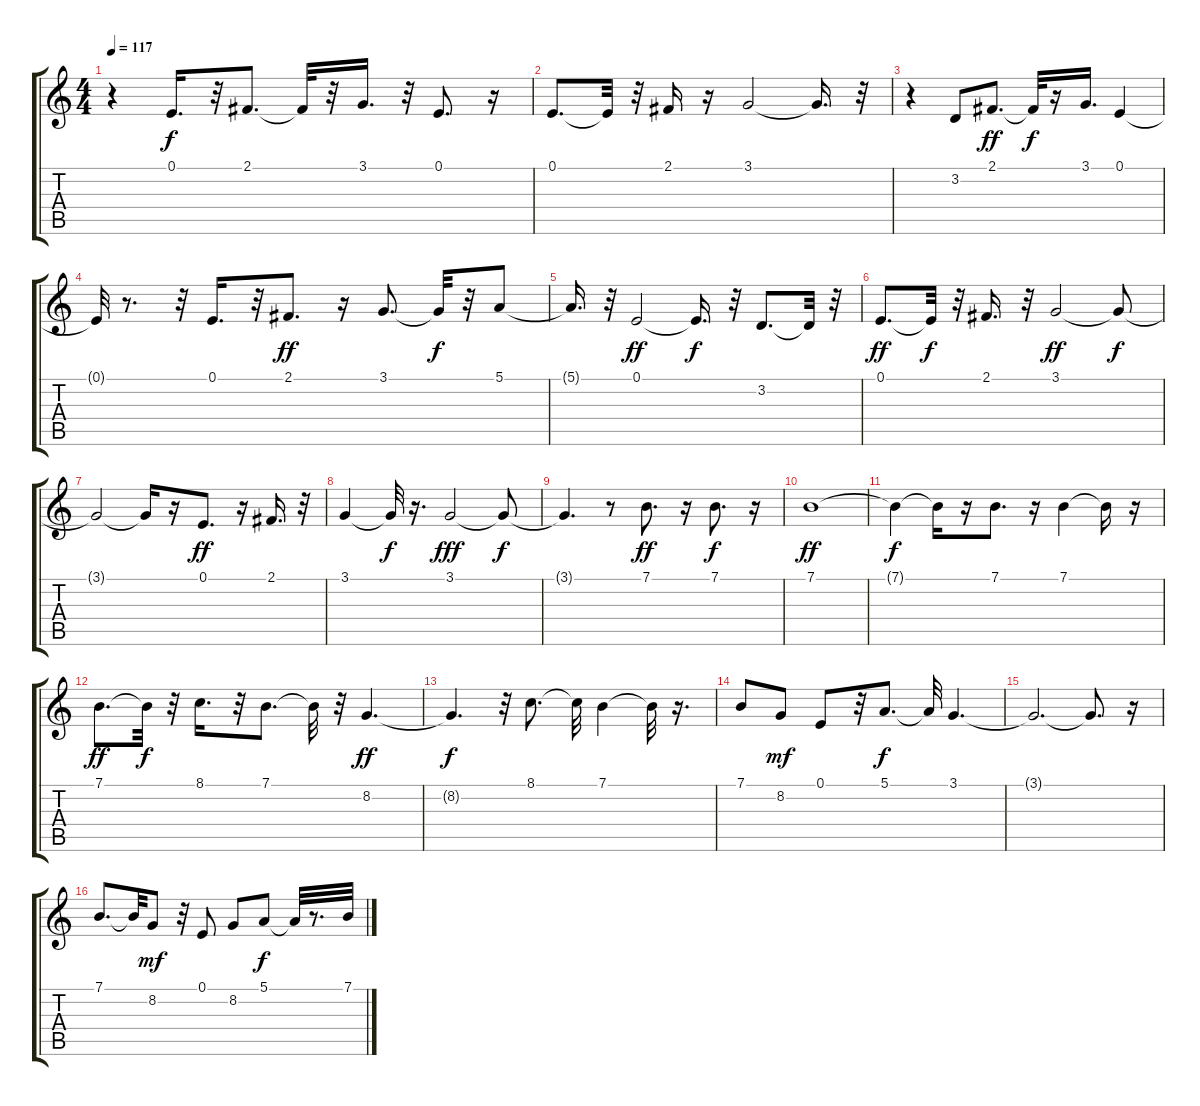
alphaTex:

\track "" {instrument pad7halo}
\staff {score tabs}
\tuning (E4 B3 G3 D3 A2 E2) {hide}
\ts (4 4)
\tempo 117
\clef g2
\ks c
r.4{dy f} 0.1.16{d} r.32 2.1.8{d} 2.1{t}.32 r.32 3.1.16{d} r.32 0.1.8{d} r.16 |
0.1.8{d} 0.1{t}.32 r.32 2.1.16 r.16 3.1.2 3.1{t}.16{d} r.32 |
r.4 3.2.8 2.1.8{d dy ff} 2.1{t}.32{dy f} r.16 3.1.16{d} 0.1.4 |
0.1{t}.32 r.8{d} r.32 0.1.16{d} r.32 2.1.8{d dy ff} r.16 3.1.8{d} 3.1{t}.32{dy f} r.32 5.1.8 |
5.1{t}.16{d} r.32 0.1.2{dy ff} 0.1{t}.16{d dy f} r.32 3.2.8{d} 3.2{t}.32 r.32 |
0.1.8{d dy ff} 0.1{t}.32{dy f} r.32 2.1.16{d} r.32 3.1.2{dy ff} 3.1{t}.8{dy f} |
3.1{t}.2 3.1{t}.16 r.16 0.1.8{d dy ff} r.16 2.1.16{d} r.32 |
3.1.4 3.1{t}.32{dy f} r.16{d} 3.1.2{dy fff} 3.1{t}.8{dy f} |
3.1{t}.4{d} r.8 7.1.8{d dy ff} r.16 7.1.8{d dy f} r.16 |
7.1.1{dy ff} |
7.1{t}.4{dy f} 7.1{t}.16 r.16 7.1.8{d} r.16 7.1.4 7.1{t}.16 r.16 |
7.1.8{d dy ff} 7.1{t}.32{dy f} r.32 8.1.16{d} r.32 7.1.8{d} 7.1{t}.32 r.32 8.2.4{d dy ff} |
8.2{t}.4{d dy f} r.32 8.1.8{d} 8.1{t}.32 7.1.4 7.1{t}.32 r.16{d} |
7.1.8 8.2.8{dy mf} 0.1.8 r.32 5.1.8{d dy f} 5.1{t}.32 3.1.4{d} |
3.1{t}.2{d} 3.1{t}.8{d} r.16 |
7.1.8{d} 7.1{t}.32 8.2.8{dy mf} r.32 0.1.8 8.2.8 5.1.8{dy f} 5.1{t}.32 r.8{d} 7.1.32
